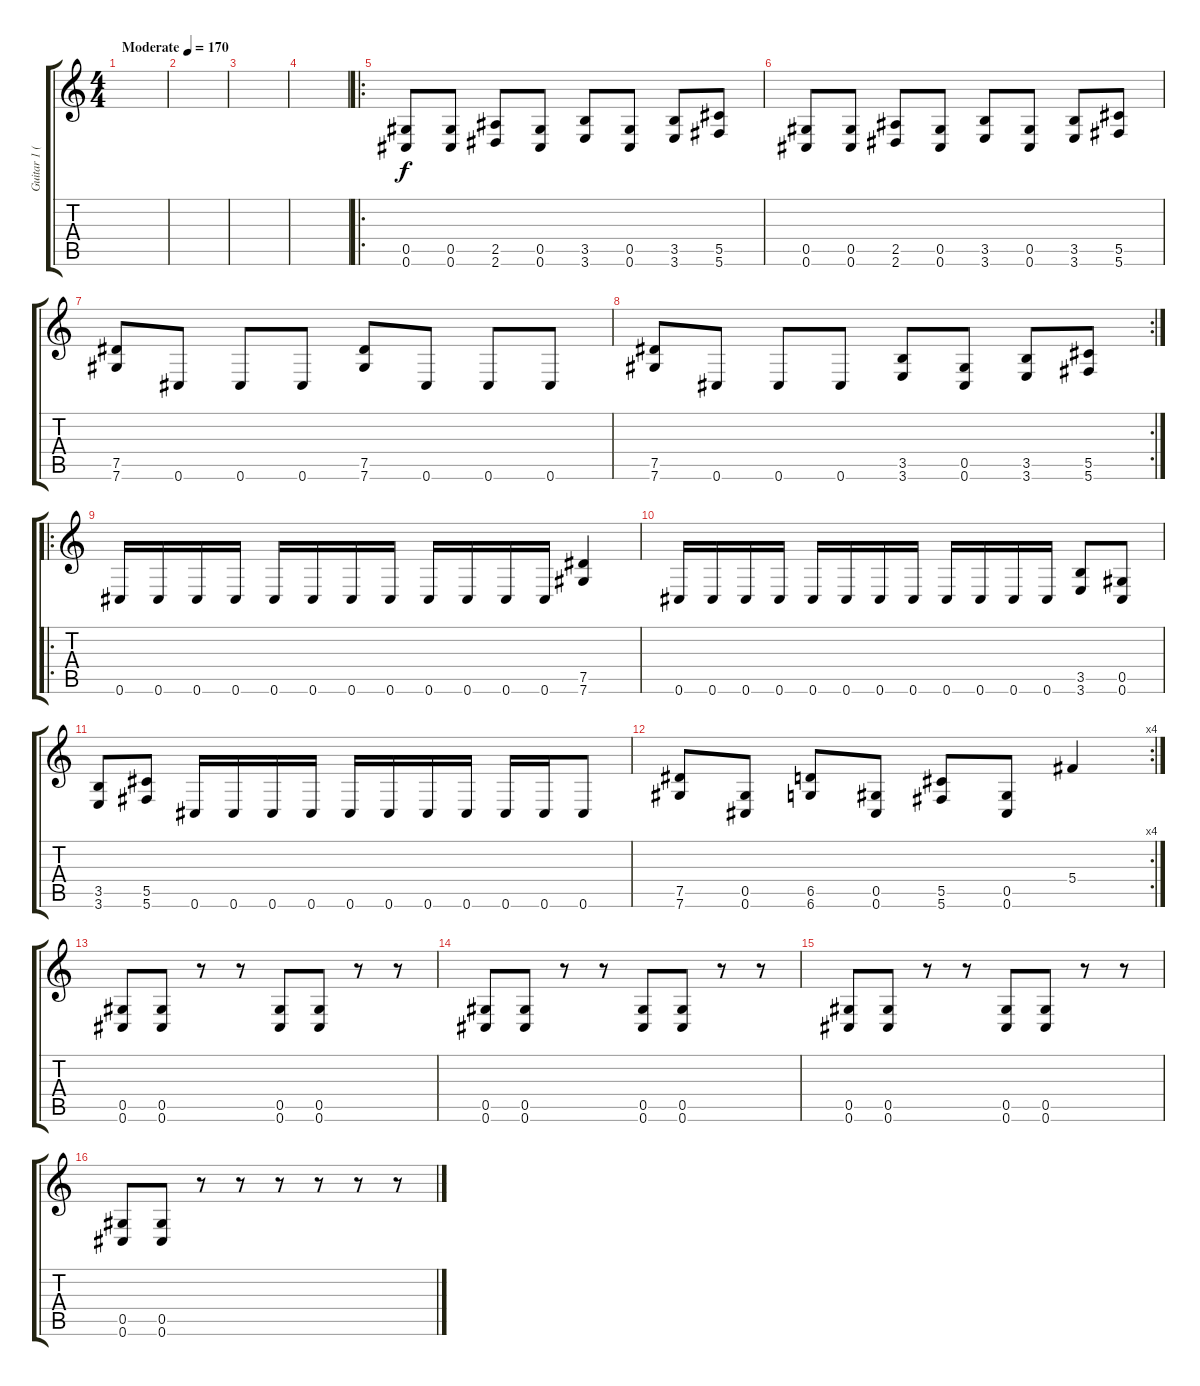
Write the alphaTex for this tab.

\track ("Guitar 1 (also 2. guitar part)" "Guitar 1 (") {instrument distortionguitar}
\staff {score tabs}
\tuning (Eb4 Bb3 Gb3 Db3 Ab2 Db2) {hide}
\ts (4 4)
\tempo (170 "Moderate")
\clef g2
\ks c
|
|
|
|
\ro
(0.5 0.6).8 (0.5 0.6).8 (2.5 2.6).8 (0.5 0.6).8 (3.5 3.6).8 (0.5 0.6).8 (3.5 3.6).8 (5.5 5.6).8 |
(0.5 0.6).8 (0.5 0.6).8 (2.5 2.6).8 (0.5 0.6).8 (3.5 3.6).8 (0.5 0.6).8 (3.5 3.6).8 (5.5 5.6).8 |
(7.5 7.6).8 0.6.8 0.6.8 0.6.8 (7.5 7.6).8 0.6.8 0.6.8 0.6.8 |
\rc 2
(7.5 7.6).8 0.6.8 0.6.8 0.6.8 (3.5 3.6).8 (0.5 0.6).8 (3.5 3.6).8 (5.5 5.6).8 |
\ro
0.6.16 0.6.16 0.6.16 0.6.16 0.6.16 0.6.16 0.6.16 0.6.16 0.6.16 0.6.16 0.6.16 0.6.16 (7.5 7.6).4 |
0.6.16 0.6.16 0.6.16 0.6.16 0.6.16 0.6.16 0.6.16 0.6.16 0.6.16 0.6.16 0.6.16 0.6.16 (3.5 3.6).8 (0.5 0.6).8 |
(3.5 3.6).8 (5.5 5.6).8 0.6.16 0.6.16 0.6.16 0.6.16 0.6.16 0.6.16 0.6.16 0.6.16 0.6.16 0.6.16 0.6.8 |
\rc 4
(7.5 7.6).8 (0.5 0.6).8 (6.5 6.6).8 (0.5 0.6).8 (5.5 5.6).8 (0.5 0.6).8 5.4.4 |
(0.5 0.6).8 (0.5 0.6).8 r.8 r.8 (0.5 0.6).8 (0.5 0.6).8 r.8 r.8 |
(0.5 0.6).8 (0.5 0.6).8 r.8 r.8 (0.5 0.6).8 (0.5 0.6).8 r.8 r.8 |
(0.5 0.6).8 (0.5 0.6).8 r.8 r.8 (0.5 0.6).8 (0.5 0.6).8 r.8 r.8 |
(0.5 0.6).8 (0.5 0.6).8 r.8 r.8 r.8 r.8 r.8 r.8
